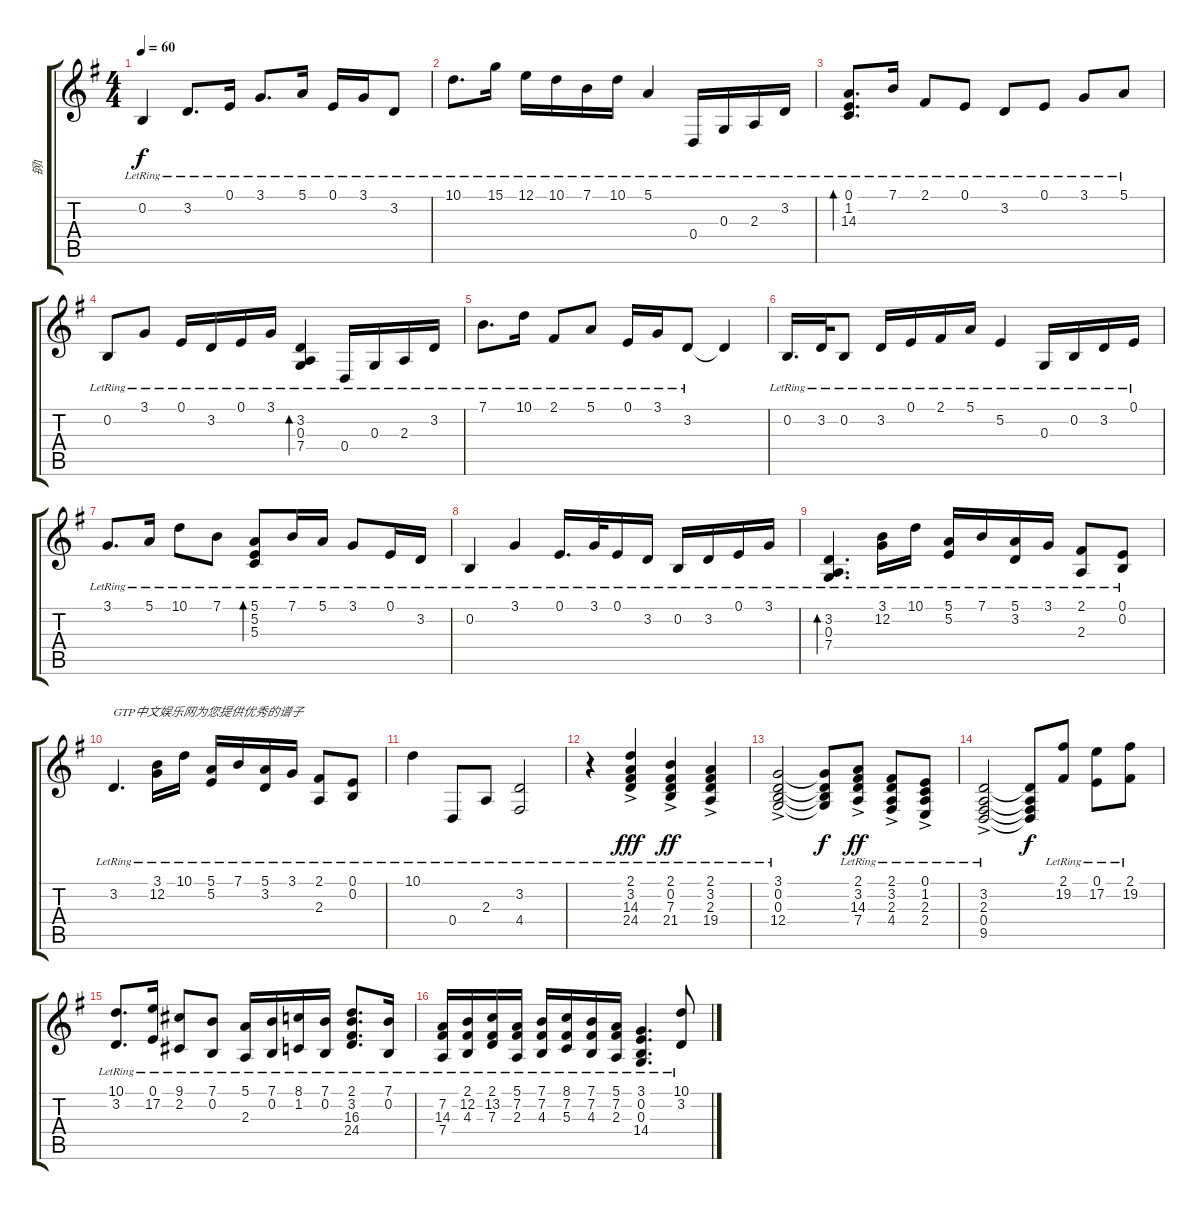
\track ("钢1" "钢1") {instrument electricgrandpiano}
\staff {score tabs}
\tuning (E4 B3 G3 D3 A2 E2) {hide}
\ts (4 4)
\tempo 60
\clef g2
\ks g
0.2{lr}.4{dy f} 3.2{lr}.8{d} 0.1{lr}.16 3.1{lr}.8{d} 5.1{lr}.16 0.1{lr}.16 3.1{lr}.16 3.2{lr}.8 |
10.1{lr}.8{d} 15.1{lr}.16 12.1{lr}.16 10.1{lr}.16 7.1{lr}.16 10.1{lr}.16 5.1{lr}.4 0.4{lr}.16 0.3{lr}.16 2.3{lr}.16 3.2{lr}.16 |
(0.1{lr} 1.2{lr} 14.3{lr}).8{d bd 60} 7.1{lr}.16 2.1{lr}.8 0.1{lr}.8 3.2{lr}.8 0.1{lr}.8 3.1{lr}.8 5.1{lr}.8 |
0.2{lr}.8 3.1{lr}.8 0.1{lr}.16 3.2{lr}.16 0.1{lr}.16 3.1{lr}.16 (3.2{lr} 0.3{lr} 7.4{lr}).4{bd 120} 0.4{lr}.16 0.3{lr}.16 2.3{lr}.16 3.2{lr}.16 |
7.1{lr}.8{d} 10.1{lr}.16 2.1{lr}.8 5.1{lr}.8 0.1{lr}.16 3.1{lr}.16 3.2{lr}.8 3.2{t}.4 |
0.2{lr}.16{d} 3.2{lr}.32 0.2{lr}.8 3.2{lr}.16 0.1{lr}.16 2.1{lr}.16 5.1{lr}.16 5.2{lr}.4 0.3{lr}.16 0.2{lr}.16 3.2{lr}.16 0.1{lr}.16 |
3.1{lr}.8{d} 5.1{lr}.16 10.1{lr}.8 7.1{lr}.8 (5.1{lr} 5.2{lr} 5.3{lr}).8{bd 120} 7.1{lr}.16 5.1{lr}.16 3.1{lr}.8 0.1{lr}.16 3.2{lr}.16 |
0.2{lr}.4 3.1{lr}.4 0.1{lr}.16{d} 3.1{lr}.32 0.1{lr}.16 3.2{lr}.16 0.2{lr}.16 3.2{lr}.16 0.1{lr}.16 3.1{lr}.16 |
(3.2{lr} 0.3{lr} 7.4{lr}).4{d bd 120} (3.1{lr} 12.2{lr}).16 10.1{lr}.16 (5.1{lr} 5.2{lr}).16 7.1{lr}.16 (5.1{lr} 3.2{lr}).16 3.1{lr}.16 (2.1{lr} 2.3{lr}).8 (0.1{lr} 0.2{lr}).8 |
3.2{lr}.4{d txt "GTP中文娱乐网为您提供优秀的谱子"} (3.1{lr} 12.2{lr}).16 10.1{lr}.16 (5.1{lr} 5.2{lr}).16 7.1{lr}.16 (5.1{lr} 3.2{lr}).16 3.1{lr}.16 (2.1{lr} 2.3{lr}).8 (0.1{lr} 0.2{lr}).8 |
10.1{lr}.4 0.4{lr}.8 2.3{lr}.8 (3.2{lr} 4.4{lr}).2 |
r.4 (2.1{ac lr} 3.2{ac lr} 14.3{ac lr} 24.4{ac lr}).4{dy fff} (2.1{ac lr} 0.2{ac lr} 7.3{ac lr} 21.4{ac lr}).4{dy ff} (2.1{ac lr} 3.2{ac lr} 2.3{ac lr} 19.4{ac lr}).4 |
(3.1{ac lr} 0.2{ac lr} 0.3{ac lr} 12.4{ac lr}).2 (3.1{t} 0.2{t} 0.3{t} 12.4{t}).8{dy f} (2.1{ac lr} 3.2{ac lr} 14.3{ac lr} 7.4{ac lr}).8{dy ff} (2.1{ac lr} 3.2{ac lr} 2.3{ac lr} 4.4{ac lr}).8 (0.1{ac lr} 1.2{ac lr} 2.3{ac lr} 2.4{ac lr}).8 |
(3.2{ac lr} 2.3{ac lr} 0.4{ac lr} 9.5{ac lr}).2 (3.2{t} 2.3{t} 0.4{t} 9.5{t}).8{dy f} (2.1{lr} 19.2{lr}).8 (0.1{lr} 17.2{lr}).8 (2.1{lr} 19.2{lr}).8 |
(10.1{lr} 3.2{lr}).8{d} (0.1{lr} 17.2{lr}).16 (9.1{lr} 2.2{lr}).8 (7.1{lr} 0.2{lr}).8 (5.1{lr} 2.3{lr}).16 (7.1{lr} 0.2{lr}).16 (8.1{lr} 1.2{lr}).16 (7.1{lr} 0.2{lr}).16 (2.1{lr} 3.2{lr} 16.3{lr} 24.4{lr}).8{d} (7.1{lr} 0.2{lr}).16 |
(7.2{lr} 14.3{lr} 7.4{lr}).16 (2.1{lr} 12.2{lr} 4.3{lr}).16 (2.1{lr} 13.2{lr} 7.3{lr}).16 (5.1{lr} 7.2{lr} 2.3{lr}).16 (7.1{lr} 7.2{lr} 4.3{lr}).16 (8.1{lr} 7.2{lr} 5.3{lr}).16 (7.1{lr} 7.2{lr} 4.3{lr}).16 (5.1{lr} 7.2{lr} 2.3{lr}).16 (3.1{lr} 0.2{lr} 0.3{lr} 14.4{lr}).4{d} (10.1{lr} 3.2{lr}).8
